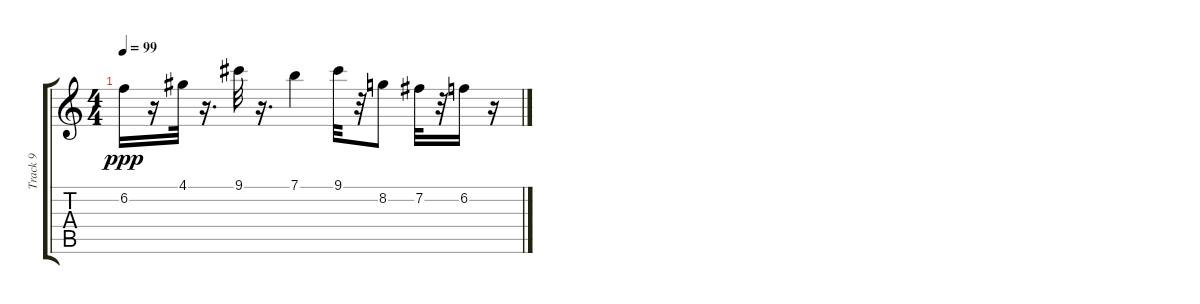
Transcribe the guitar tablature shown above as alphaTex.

\track ("Track 9" "Track 9") {instrument banjo}
\staff {score tabs}
\tuning (E4 B3 G3 D3 A2 E2) {hide}
\displaytranspose 12
\ts (4 4)
\tempo 99
\clef g2
\ks c
6.2.16{dy ppp} r.16 4.1.32 r.16{d} 9.1.32 r.16{d} 7.1.4 9.1.32 r.32 8.2.8 7.2.32 r.32 6.2.16 r.16
